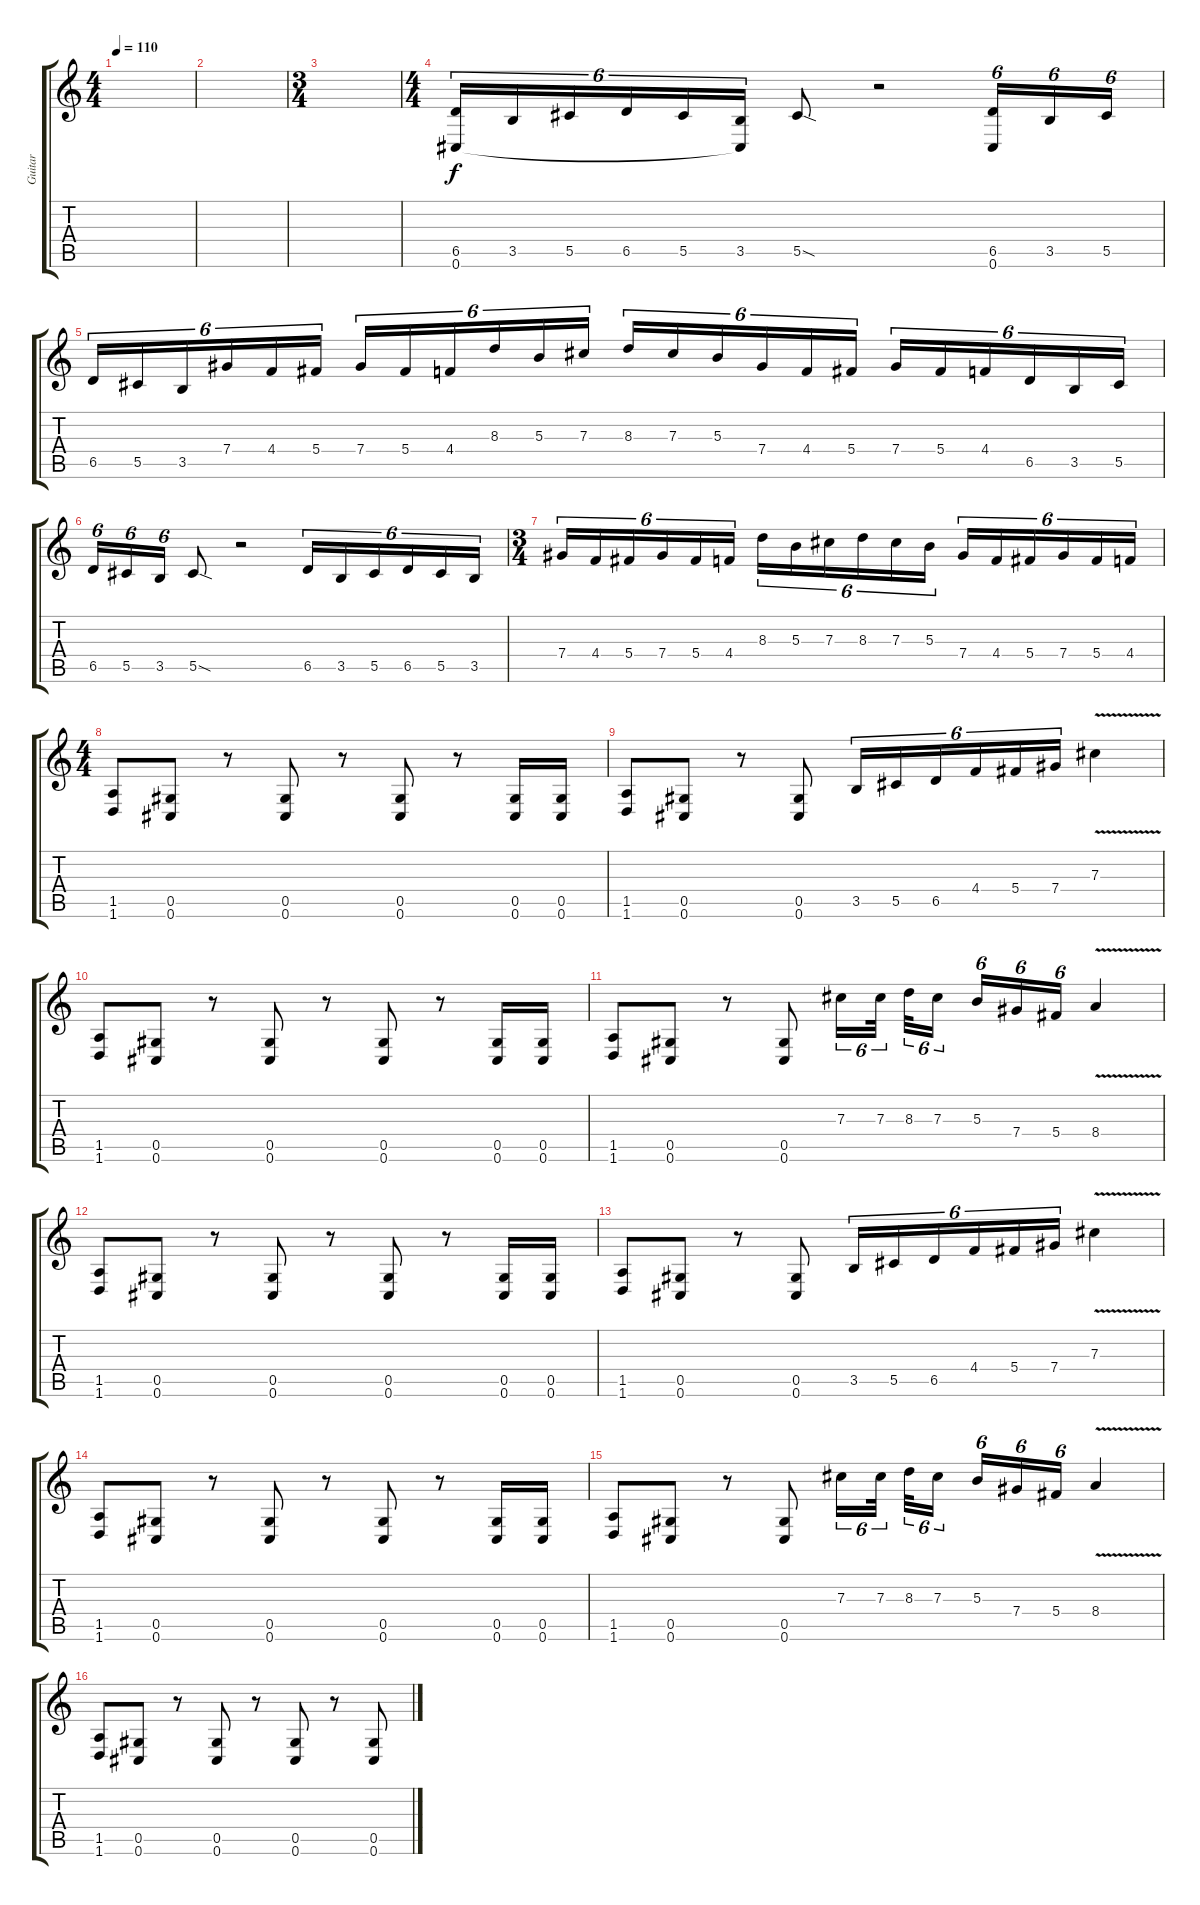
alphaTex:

\track ("Guitar" "Guitar") {instrument distortionguitar}
\staff {score tabs}
\tuning (Eb4 Bb3 Gb3 Db3 Ab2 Db2) {hide}
\ts (4 4)
\tempo 110
\clef g2
\ks c
|
|
\ts (3 4)
|
\ts (4 4)
(6.5 0.6).16{tu (6 4)} 3.5.16{tu (6 4)} 5.5.16{tu (6 4)} 6.5.16{tu (6 4)} 5.5.16{tu (6 4)} (3.5 0.6{t}).16{tu (6 4)} 5.5{sod}.8 r.2 (6.5 0.6).16{tu (6 4)} 3.5.16{tu (6 4)} 5.5.16{tu (6 4)} |
6.5.16{tu (6 4)} 5.5.16{tu (6 4)} 3.5.16{tu (6 4)} 7.4.16{tu (6 4)} 4.4.16{tu (6 4)} 5.4.16{tu (6 4)} 7.4.16{tu (6 4)} 5.4.16{tu (6 4)} 4.4.16{tu (6 4)} 8.3.16{tu (6 4)} 5.3.16{tu (6 4)} 7.3.16{tu (6 4)} 8.3.16{tu (6 4)} 7.3.16{tu (6 4)} 5.3.16{tu (6 4)} 7.4.16{tu (6 4)} 4.4.16{tu (6 4)} 5.4.16{tu (6 4)} 7.4.16{tu (6 4)} 5.4.16{tu (6 4)} 4.4.16{tu (6 4)} 6.5.16{tu (6 4)} 3.5.16{tu (6 4)} 5.5.16{tu (6 4)} |
6.5.16{tu (6 4)} 5.5.16{tu (6 4)} 3.5.16{tu (6 4)} 5.5{sod}.8 r.2 6.5.16{tu (6 4)} 3.5.16{tu (6 4)} 5.5.16{tu (6 4)} 6.5.16{tu (6 4)} 5.5.16{tu (6 4)} 3.5.16{tu (6 4)} |
\ts (3 4)
7.4.16{tu (6 4)} 4.4.16{tu (6 4)} 5.4.16{tu (6 4)} 7.4.16{tu (6 4)} 5.4.16{tu (6 4)} 4.4.16{tu (6 4)} 8.3.16{tu (6 4)} 5.3.16{tu (6 4)} 7.3.16{tu (6 4)} 8.3.16{tu (6 4)} 7.3.16{tu (6 4)} 5.3.16{tu (6 4)} 7.4.16{tu (6 4)} 4.4.16{tu (6 4)} 5.4.16{tu (6 4)} 7.4.16{tu (6 4)} 5.4.16{tu (6 4)} 4.4.16{tu (6 4)} |
\ts (4 4)
(1.5 1.6).8 (0.5 0.6).8 r.8 (0.5 0.6).8 r.8 (0.5 0.6).8 r.8 (0.5 0.6).16 (0.5 0.6).16 |
(1.5 1.6).8 (0.5 0.6).8 r.8 (0.5 0.6).8 3.5.16{tu (6 4)} 5.5.16{tu (6 4)} 6.5.16{tu (6 4)} 4.4.16{tu (6 4)} 5.4.16{tu (6 4)} 7.4.16{tu (6 4)} 7.3{v}.4 |
(1.5 1.6).8 (0.5 0.6).8 r.8 (0.5 0.6).8 r.8 (0.5 0.6).8 r.8 (0.5 0.6).16 (0.5 0.6).16 |
(1.5 1.6).8 (0.5 0.6).8 r.8 (0.5 0.6).8 7.3.16{tu (6 4)} 7.3.32{tu (6 4)} 8.3.32{tu (6 4)} 7.3.16{tu (6 4)} 5.3.16{tu (6 4)} 7.4.16{tu (6 4)} 5.4.16{tu (6 4)} 8.4{v}.4 |
(1.5 1.6).8 (0.5 0.6).8 r.8 (0.5 0.6).8 r.8 (0.5 0.6).8 r.8 (0.5 0.6).16 (0.5 0.6).16 |
(1.5 1.6).8 (0.5 0.6).8 r.8 (0.5 0.6).8 3.5.16{tu (6 4)} 5.5.16{tu (6 4)} 6.5.16{tu (6 4)} 4.4.16{tu (6 4)} 5.4.16{tu (6 4)} 7.4.16{tu (6 4)} 7.3{v}.4 |
(1.5 1.6).8 (0.5 0.6).8 r.8 (0.5 0.6).8 r.8 (0.5 0.6).8 r.8 (0.5 0.6).16 (0.5 0.6).16 |
(1.5 1.6).8 (0.5 0.6).8 r.8 (0.5 0.6).8 7.3.16{tu (6 4)} 7.3.32{tu (6 4)} 8.3.32{tu (6 4)} 7.3.16{tu (6 4)} 5.3.16{tu (6 4)} 7.4.16{tu (6 4)} 5.4.16{tu (6 4)} 8.4{v}.4 |
(1.5 1.6).8 (0.5 0.6).8 r.8 (0.5 0.6).8 r.8 (0.5 0.6).8 r.8 (0.5 0.6).8
